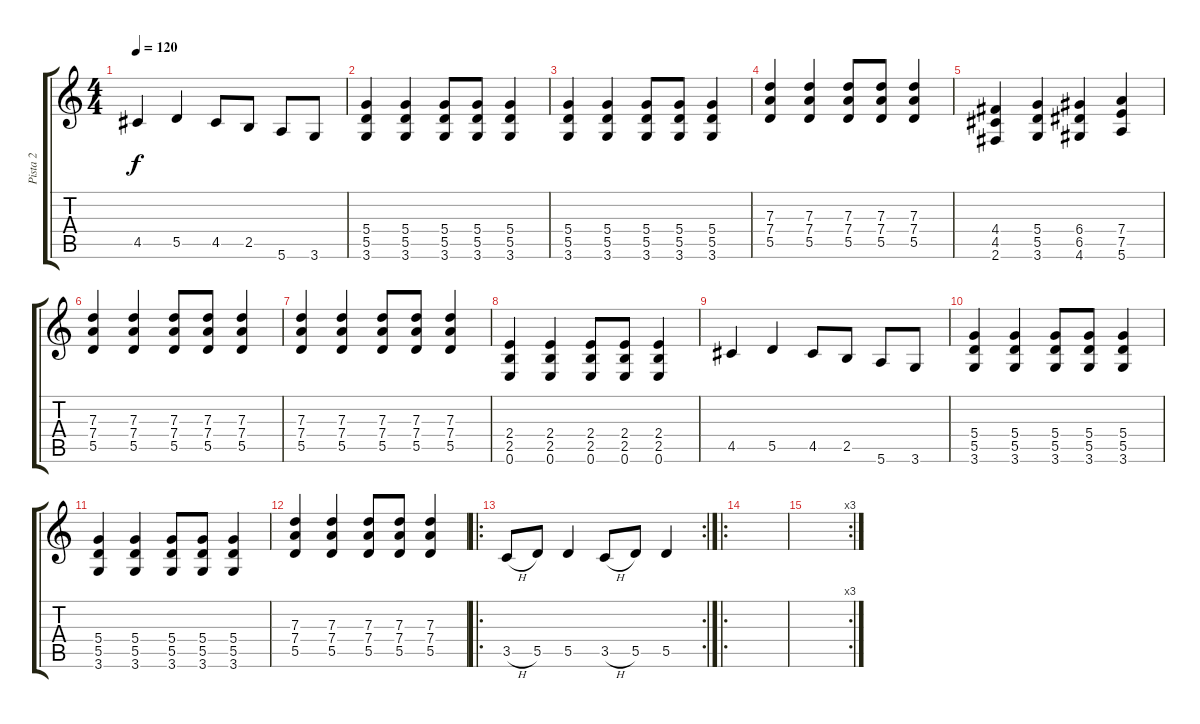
\track ("Pista 2" "Pista 2") {instrument overdrivenguitar}
\staff {score tabs}
\tuning (E4 B3 G3 D3 A2 E2) {hide}
\ts (4 4)
\tempo 120
\clef g2
\ks c
4.5.4{dy f} 5.5.4 4.5.8 2.5.8 5.6.8 3.6.8 |
(5.4 5.5 3.6).4 (5.4 5.5 3.6).4 (5.4 5.5 3.6).8 (5.4 5.5 3.6).8 (5.4 5.5 3.6).4 |
(5.4 5.5 3.6).4 (5.4 5.5 3.6).4 (5.4 5.5 3.6).8 (5.4 5.5 3.6).8 (5.4 5.5 3.6).4 |
(7.3 7.4 5.5).4 (7.3 7.4 5.5).4 (7.3 7.4 5.5).8 (7.3 7.4 5.5).8 (7.3 7.4 5.5).4 |
(4.4 4.5 2.6).4 (5.4 5.5 3.6).4 (6.4 6.5 4.6).4 (7.4 7.5 5.6).4 |
(7.3 7.4 5.5).4 (7.3 7.4 5.5).4 (7.3 7.4 5.5).8 (7.3 7.4 5.5).8 (7.3 7.4 5.5).4 |
(7.3 7.4 5.5).4 (7.3 7.4 5.5).4 (7.3 7.4 5.5).8 (7.3 7.4 5.5).8 (7.3 7.4 5.5).4 |
(2.4 2.5 0.6).4 (2.4 2.5 0.6).4 (2.4 2.5 0.6).8 (2.4 2.5 0.6).8 (2.4 2.5 0.6).4 |
4.5.4 5.5.4 4.5.8 2.5.8 5.6.8 3.6.8 |
(5.4 5.5 3.6).4 (5.4 5.5 3.6).4 (5.4 5.5 3.6).8 (5.4 5.5 3.6).8 (5.4 5.5 3.6).4 |
(5.4 5.5 3.6).4 (5.4 5.5 3.6).4 (5.4 5.5 3.6).8 (5.4 5.5 3.6).8 (5.4 5.5 3.6).4 |
(7.3 7.4 5.5).4 (7.3 7.4 5.5).4 (7.3 7.4 5.5).8 (7.3 7.4 5.5).8 (7.3 7.4 5.5).4 |
\ro
\rc 2
3.5{h}.8 5.5.8 5.5.4 3.5{h}.8 5.5.8 5.5.4 |
\ro
|
\rc 3
